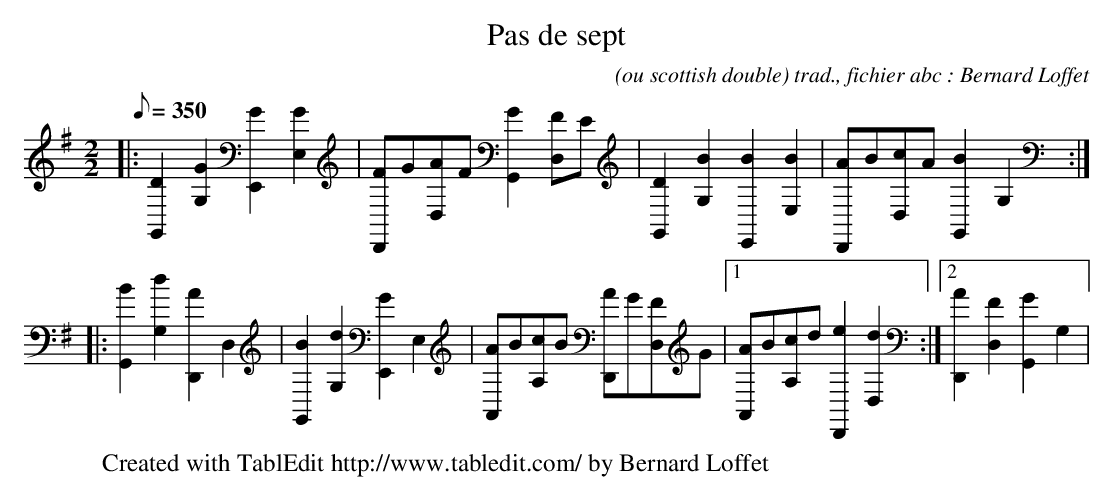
X:1
T:Pas de sept
C:(ou scottish double) trad., fichier abc : Bernard Loffet
L:1/8
Q:350
M:2/2
K:G
|: [D2G,,2][G2G,2] [G2E,,2][G2E,2] | [FD,,]G[AD,]F [G2G,,2][FD,]E | [D2G,,2][B2G,2] [B2E,,2][B2E,2] | \
 [AD,,]B[cD,]A [B2G,,2]G,2 :|: [B2G,,2][d2G,2] [A2D,,2]D,2 | [B2G,,2][d2G,2] [G2E,,2]E,2 | \
 [AA,,]B[cA,]B [AD,,]G[FD,]G |1 [AA,,]B[cA,]d [e2D,,2][d2D,2] :|2 [A2D,,2][F2D,2] [G2G,,2]G,2 | \
W:Created with TablEdit http://www.tabledit.com/ by Bernard Loffet
